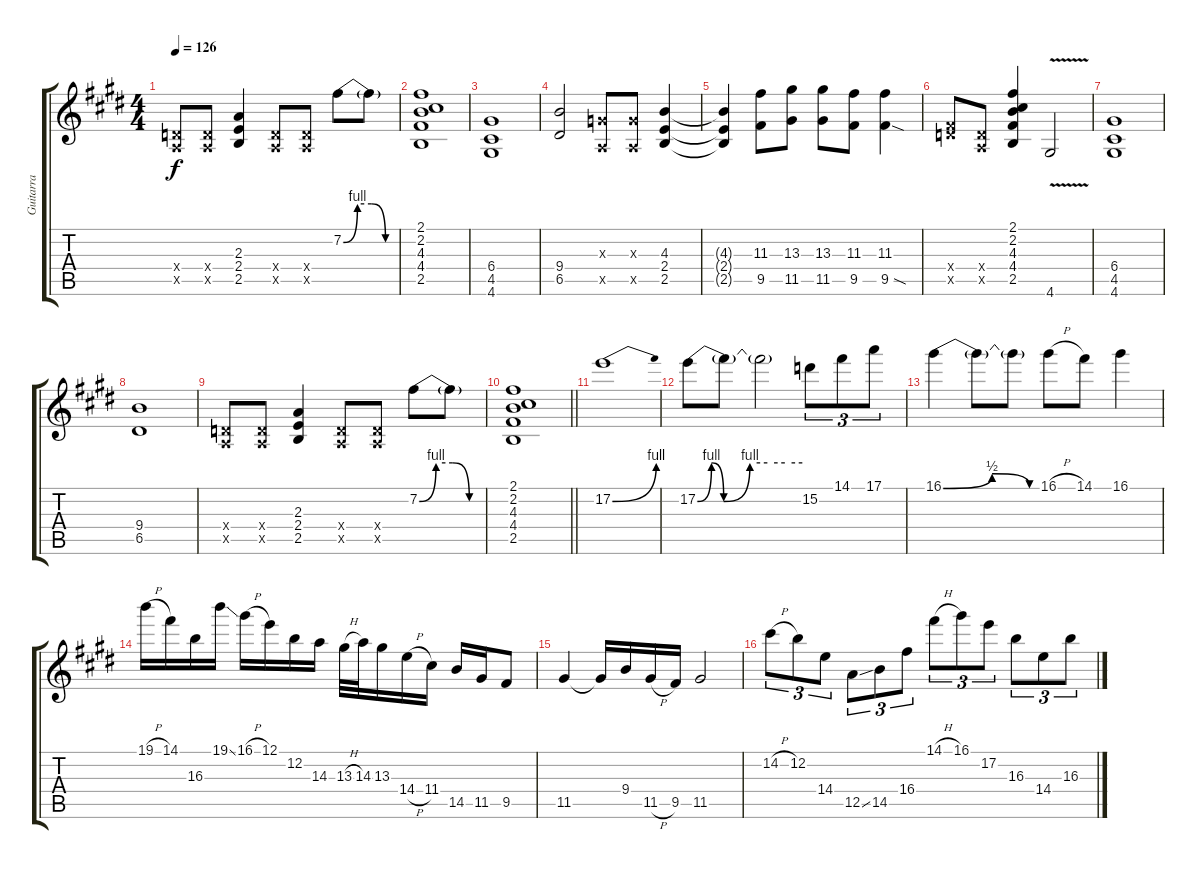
\track ("Guitarra" "Guitarra") {instrument acousticguitarnylon}
\staff {score tabs}
\tuning (E4 B3 G3 D3 A2 E2) {hide}
\ts (4 4)
\tempo 126
\clef g2
\ks e
(0.4{x} 0.5{x}).8{dy f} (0.4{x} 0.5{x}).8 (2.3 2.4 2.5).4 (0.4{x} 0.5{x}).8 (0.4{x} 0.5{x}).8 7.2{be (custom 0 0 15 4 30 4 45 0 60 0)}.8 7.2{t}.8 |
(2.1 2.2 4.3 4.4 2.5).1 |
(6.4 4.5 4.6).1 |
(9.4 6.5).2 (0.3{x} 0.5{x}).8 (0.3{x} 0.5{x}).8 (4.3 2.4 2.5).4 |
(4.3{t} 2.4{t} 2.5{t}).4 (11.3 9.5).8 (13.3 11.5).8 (13.3 11.5).8 (11.3 9.5).8 (11.3 9.5{sod}).4 |
(0.4{x} 9.5{x}).8 (0.4{x} 0.5{x}).8 (2.1 2.2 4.3 4.4 2.5).4 4.6{v}.2 |
(6.4 4.5 4.6).1 |
(9.4 6.5).1 |
(0.4{x} 0.5{x}).8 (0.4{x} 0.5{x}).8 (2.3 2.4 2.5).4 (0.4{x} 0.5{x}).8 (0.4{x} 0.5{x}).8 7.2{be (custom 0 0 15 4 30 4 45 0 60 0)}.8 7.2{t}.8 |
\barLineRight lightlight
(2.1 2.2 4.3 4.4 2.5).1 |
17.2{be (bend 0 0 60 4)}.1{instrument overdrivenguitar} |
17.2{be (custom 0 0 8 4 15 0 30 4 40 4 50 4 60 4)}.8 17.2{t}.8 17.2{t}.2 15.2.8{tu (3 2)} 14.1.8{tu (3 2)} 17.1.8{tu (3 2)} |
16.1{be (custom 0 0 30 2 53 0 60 0)}.4 16.1{t}.8 16.1{t}.8 16.1{h}.8 14.1.8 16.1.4 |
19.1{h}.16 14.1.16 16.3.16 19.1{ss}.16 16.1{h}.16 12.1.16 12.2.16 14.3.16 13.3{h}.32 14.3.32 13.3.16 14.4{h}.16 11.4.16 14.5.16 11.5.16 9.5.8 |
11.5.4 11.5{t}.16 9.4.16 11.5{h}.16 9.5.16 11.5.2 |
14.2{h}.8{tu (3 2)} 12.2.8{tu (3 2)} 14.4.8{tu (3 2)} 12.5{ss}.8{tu (3 2)} 14.5.8{tu (3 2)} 16.4.8{tu (3 2)} 14.1{h}.8{tu (3 2)} 16.1.8{tu (3 2)} 17.2.8{tu (3 2)} 16.3.8{tu (3 2)} 14.4.8{tu (3 2)} 16.3.8{tu (3 2)}
